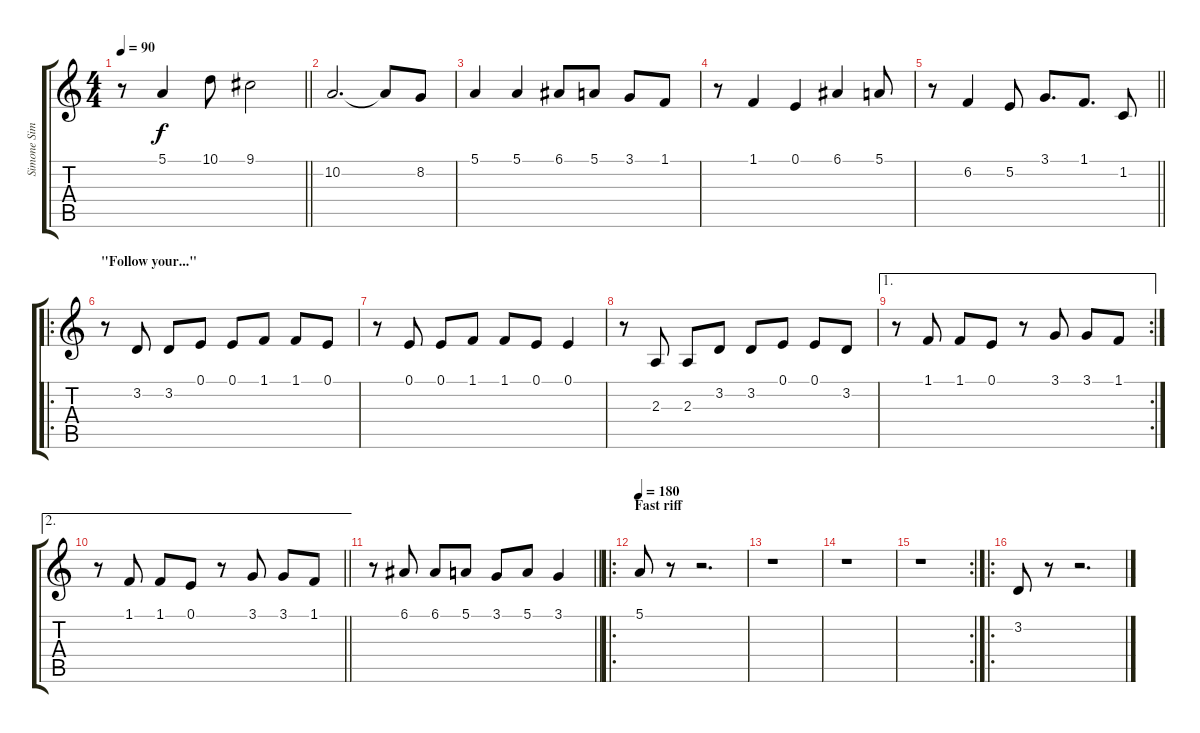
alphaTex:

\track ("Simone Simons" "Simone Sim") {instrument choiraahs}
\staff {score tabs}
\tuning (E4 B3 G3 D3 A2 E2) {hide}
\ts (4 4)
\tempo 90
\clef g2
\barLineRight lightlight
\ks c
r.8{dy f} 5.1.4 10.1.8 9.1.2 |
10.2.2{d} 10.2{t}.8 8.2.8 |
5.1.4 5.1.4 6.1.8 5.1.8 3.1.8 1.1.8 |
r.8 1.1.4 0.1.4 6.1.4 5.1.8 |
\barLineRight lightlight
r.8 6.2.4 5.2.8 3.1.8{d} 1.1.8{d} 1.2.8 |
\ro
\section ("" "\"Follow your...\"")
r.8 3.2.8 3.2.8 0.1.8 0.1.8 1.1.8 1.1.8 0.1.8 |
r.8 0.1.8 0.1.8 1.1.8 1.1.8 0.1.8 0.1.4 |
r.8 2.3.8 2.3.8 3.2.8 3.2.8 0.1.8 0.1.8 3.2.8 |
\ae 1
\rc 2
r.8 1.1.8 1.1.8 0.1.8 r.8 3.1.8 3.1.8 1.1.8 |
\ae 2
\barLineRight lightlight
r.8 1.1.8 1.1.8 0.1.8 r.8 3.1.8 3.1.8 1.1.8 |
\barLineRight lightlight
r.8 6.1.8 6.1.8 5.1.8 3.1.8 5.1.8 3.1.4 |
\ro
\section ("" "Fast riff")
\tempo 180
5.1.8 r.8 r.2{d} |
r.1 |
r.1 |
\rc 2
r.1 |
\ro
3.2.8 r.8 r.2{d}
